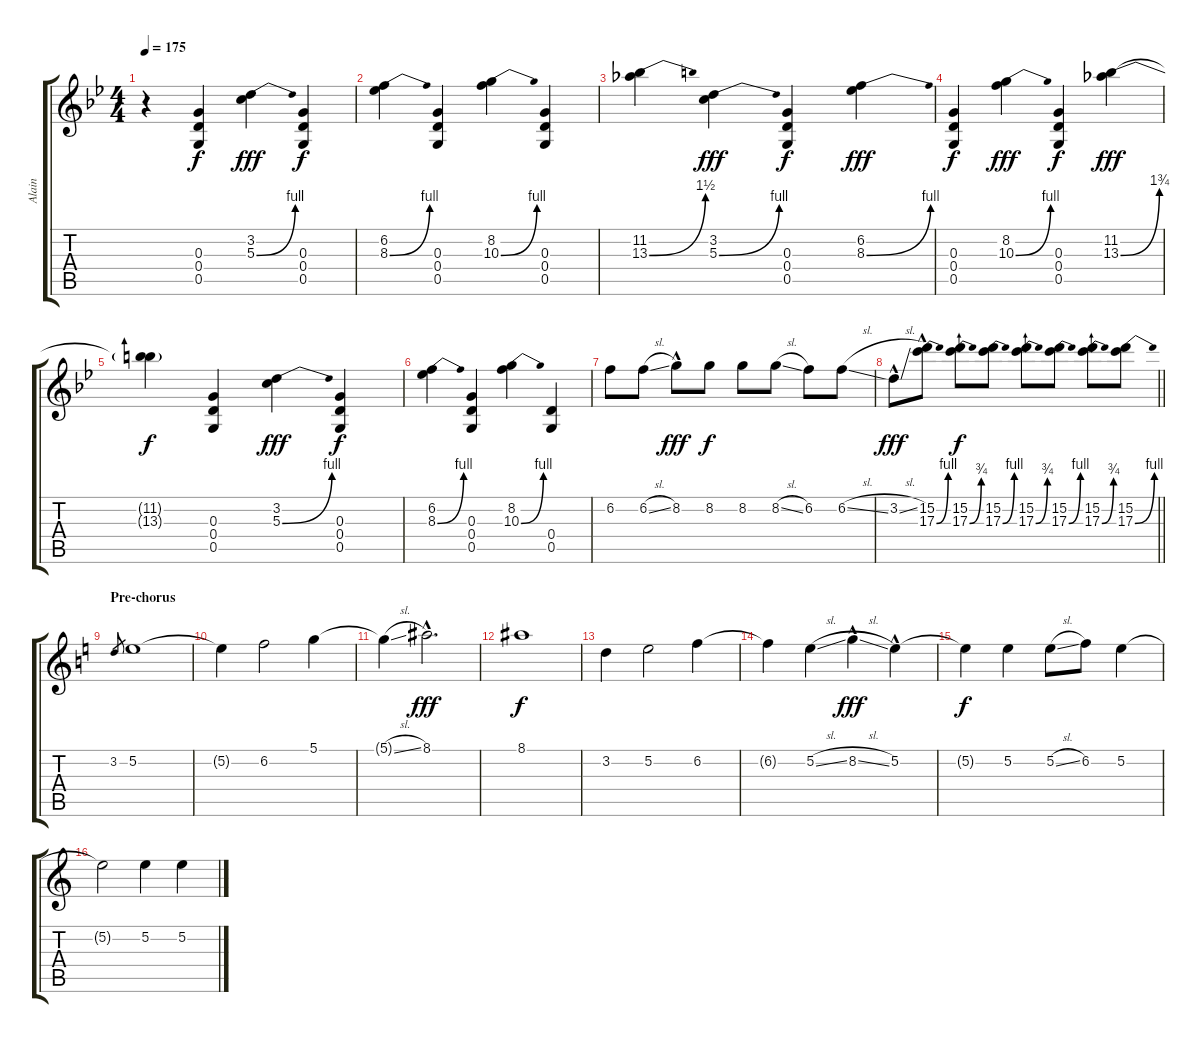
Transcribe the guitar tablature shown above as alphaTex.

\track ("Alain" "Alain") {instrument overdrivenguitar}
\staff {score tabs}
\tuning (D4 B3 G3 D3 G2 D2) {hide}
\ts (4 4)
\tempo 175
\clef g2
\ks gminor
r.4{dy f} (0.3 0.4 0.5).4 (3.2 5.3{be (bend 0 0 60 4)}).4{dy fff} (0.3 0.4 0.5).4{dy f} |
(6.2 8.3{be (bend 0 0 60 4)}).4 (0.3 0.4 0.5).4 (8.2 10.3{be (bend 0 0 60 4)}).4 (0.3 0.4 0.5).4 |
(11.2 13.3{be (bend 0 0 60 6)}).4 (3.2 5.3{be (bend 0 0 60 4)}).4{dy fff} (0.3 0.4 0.5).4{dy f} (6.2 8.3{be (bend 0 0 60 4)}).4{dy fff} |
(0.3 0.4 0.5).4{dy f} (8.2 10.3{be (bend 0 0 60 4)}).4{dy fff} (0.3 0.4 0.5).4{dy f} (11.2 13.3{be (bend 0 0 60 7)}).4{dy fff} |
(11.2{t} 13.3{t}).4{dy f} (0.3 0.4 0.5).4 (3.2 5.3{be (bend 0 0 60 4)}).4{dy fff} (0.3 0.4 0.5).4{dy f} |
(6.2 8.3{be (bend 0 0 60 4)}).4 (0.3 0.4 0.5).4 (8.2 10.3{be (bend 0 0 60 4)}).4 (0.4 0.5).4 |
6.2.8 6.2{sl}.8 8.2{hac}.8{dy fff} 8.2.8{dy f} 8.2.8 8.2{sl}.8 6.2.8 6.2{sl}.8 |
\barLineRight lightlight
3.2{sl hac}.8{dy fff} (15.2{hac} 17.3{be (bend 0 0 60 4)}).8 (15.2 17.3{be (bend 0 0 60 3)}).8{dy f} (15.2 17.3{be (bend 0 0 60 4)}).8 (15.2 17.3{be (bend 0 0 60 3)}).8 (15.2 17.3{be (bend 0 0 60 4)}).8 (15.2 17.3{be (bend 0 0 60 3)}).8 (15.2 17.3{be (bend 0 0 60 4)}).8 |
\section ("" "Pre-chorus")
\ks c
3.2.8{gr} 5.2.1{instrument overdrivenguitar} |
5.2{t}.4 6.2.2 5.1.4 |
5.1{sl t}.4 8.1{hac}.2{d dy fff} |
8.1.1{dy f} |
3.2.4 5.2.2 6.2.4 |
6.2{t}.4 5.2{sl}.4 8.2{sl hac}.4{dy fff} 5.2{hac}.4 |
5.2{t}.4{dy f} 5.2.4 5.2{sl}.8 6.2.8 5.2.4 |
5.2{t}.2 5.2.4 5.2{sl}.4
